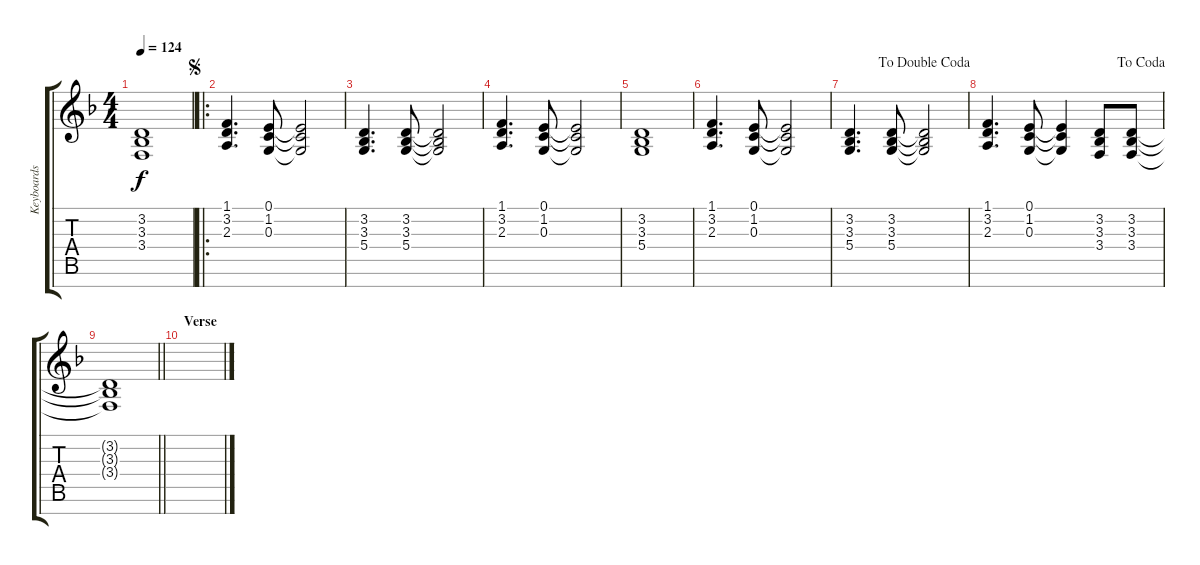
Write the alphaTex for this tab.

\track ("Keyboards" "Keyboards") {instrument pad3polysynth}
\staff {score tabs}
\tuning (E4 B3 G3 D3 A2 E2 B1) {hide}
\ts (4 4)
\tempo 124
\clef g2
\ks f
(3.2{t} 3.3{t} 3.4{t}).1{dy f} |
\ro
\jump segno
(1.1 3.2 2.3).4{d instrument drawbarorgan} (0.1 1.2 0.3).8 (0.1{t} 1.2{t} 0.3{t}).2 |
(3.2 3.3 5.4).4{d} (3.2 3.3 5.4).8 (3.2{t} 3.3{t} 5.4{t}).2 |
(1.1 3.2 2.3).4{d} (0.1 1.2 0.3).8 (0.1{t} 1.2{t} 0.3{t}).2 |
(3.2 3.3 5.4).1 |
(1.1 3.2 2.3).4{d} (0.1 1.2 0.3).8 (0.1{t} 1.2{t} 0.3{t}).2 |
\jump dadoublecoda
(3.2 3.3 5.4).4{d} (3.2 3.3 5.4).8 (3.2{t} 3.3{t} 5.4{t}).2 |
\jump dacoda
(1.1 3.2 2.3).4{d} (0.1 1.2 0.3).8 (0.1{t} 1.2{t} 0.3{t}).4 (3.2 3.3 3.4).8 (3.2 3.3 3.4).8 |
\barLineRight lightlight
(3.2{t} 3.3{t} 3.4{t}).1 |
\section ("" "Verse")
